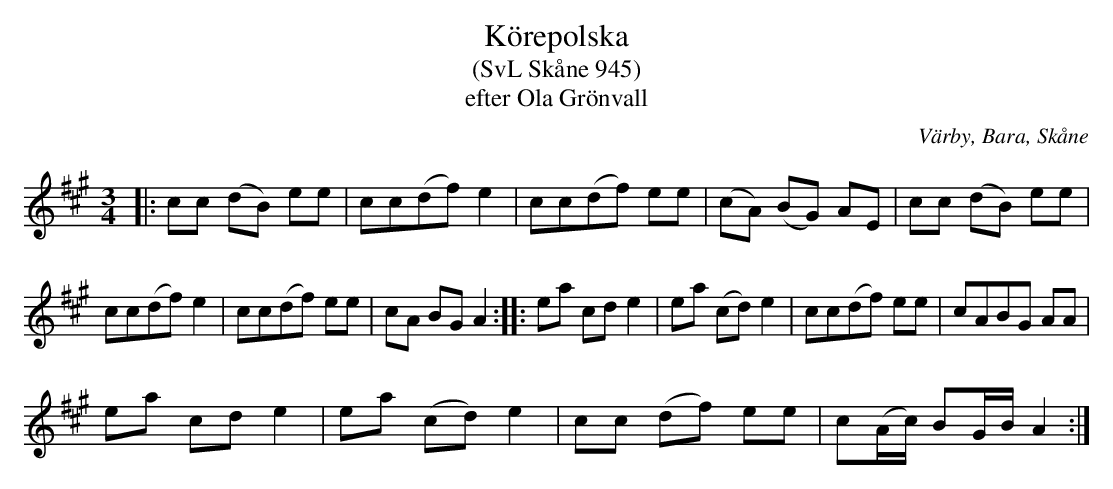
X:1
T:Körepolska
T:(SvL Skåne 945)
T:efter Ola Grönvall
O:Värby, Bara, Skåne
M:3/4
L:1/8
K:A
|: cc (dB) ee | cc(df) e2 | cc(df) ee | (cA) (BG) AE | cc (dB) ee |
cc(df) e2 | cc(df) ee | cA BG A2 :: ea cd e2 | ea (cd) e2 | cc(df) ee | cABG AA |
ea cd e2 | ea (cd) e2 | cc (df) ee | c(A/c/) BG/B/ A2 :|
